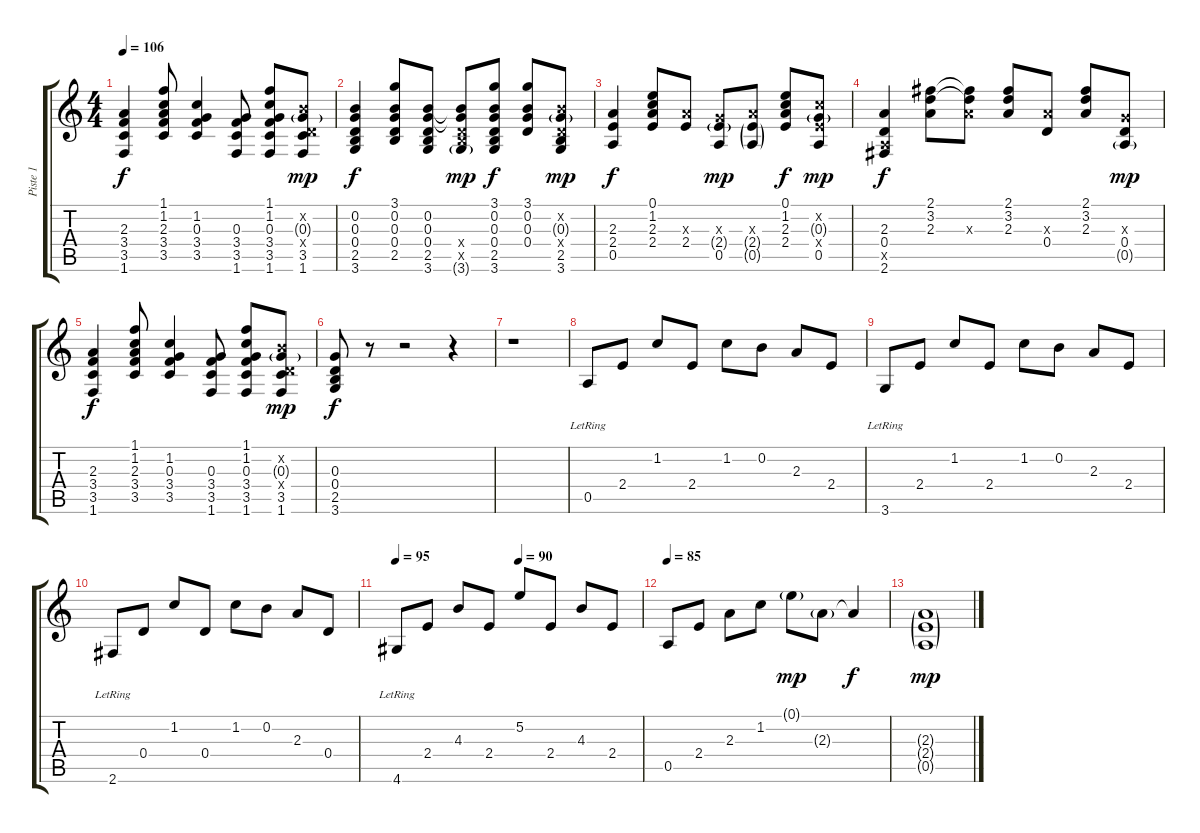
\track ("Piste 1" "Piste 1") {instrument acousticguitarnylon}
\staff {score tabs}
\tuning (E4 B3 G3 D3 A2 E2) {hide}
\ts (4 4)
\tempo 106
\clef g2
\ks c
(2.3 3.4 3.5 1.6).4{dy f} (1.1 1.2 2.3 3.4 3.5).8 (1.2 0.3 3.4 3.5).4 (0.3 3.4 3.5 1.6).8 (1.1 1.2 0.3 3.4 3.5 1.6).8 (0.2{x} 0.3{g} 0.4{x} 3.5 1.6).8{dy mp} |
(0.2 0.3 0.4 2.5 3.6).4{dy f} (3.1 0.2 0.3 0.4 2.5).8 (0.2 0.3 0.4 2.5 3.6).8 (0.2{t} 0.3{t} 0.4{x} 2.5{x} 3.6{g}).8{dy mp} (3.1 0.2 0.3 0.4 2.5 3.6).8{dy f} (3.1 0.2 0.3 0.4).8 (0.2{x} 0.3{g} 0.4{x} 2.5 3.6).8{dy mp} |
(2.3 2.4 0.5).4{dy f} (0.1 1.2 2.3 2.4).8 (2.3{x} 2.4).8 (0.3{x} 2.4{g} 0.5).8{dy mp} (2.3{x} 2.4{g} 0.5{g}).8 (0.1 1.2 2.3 2.4).8{dy f} (1.2{x} 0.3{g} 2.4{x} 0.5).8{dy mp} |
(2.3 0.4 0.5{x} 2.6).4{dy f} (2.1 3.2 2.3).8 (2.1{t} 3.2{t} 2.3{x}).8 (2.1 3.2 2.3).8 (2.3{x} 0.4).8 (2.1 3.2 2.3).8 (0.3{x} 0.4 0.5{g}).8{dy mp} |
(2.3 3.4 3.5 1.6).4{dy f} (1.1 1.2 2.3 3.4 3.5).8 (1.2 0.3 3.4 3.5).4 (0.3 3.4 3.5 1.6).8 (1.1 1.2 0.3 3.4 3.5 1.6).8 (0.2{x} 0.3{g} 0.4{x} 3.5 1.6).8{dy mp} |
(0.3 0.4 2.5 3.6).8{dy f} r.8 r.2 r.4 |
r.1 |
0.5{lr}.8 2.4.8 1.2.8 2.4.8 1.2.8 0.2.8 2.3.8 2.4.8 |
3.6{lr}.8 2.4.8 1.2.8 2.4.8 1.2.8 0.2.8 2.3.8 2.4.8 |
2.6{lr}.8 0.4.8 1.2.8 0.4.8 1.2.8 0.2.8 2.3.8 0.4.8 |
\tempo 95
\tempo (90 0.5)
4.6{lr}.8 2.4.8 4.3.8 2.4.8 5.2.8 2.4.8 4.3.8 2.4.8 |
\tempo 85
0.5.8 2.4.8 2.3.8 1.2.8 0.1{g}.8{dy mp} 2.3{g}.8 2.3{t}.4{dy f} |
(2.3{g} 2.4{g} 0.5{g}).1{dy mp}
